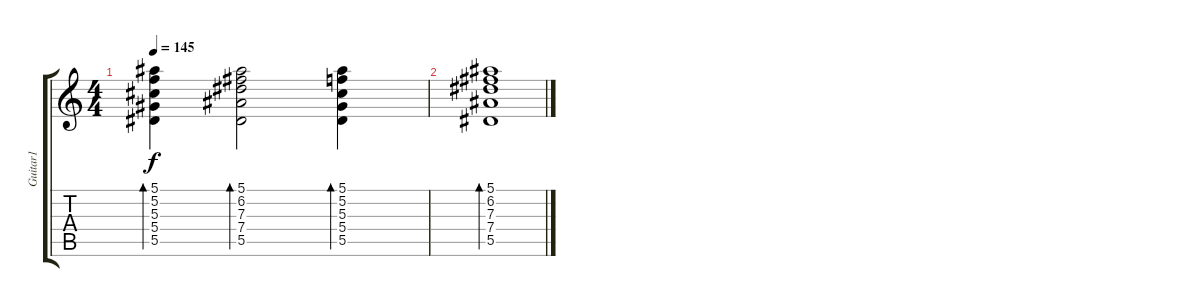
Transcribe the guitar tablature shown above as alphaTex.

\track ("Guitar1" "Guitar1") {instrument electricguitarmuted}
\staff {score tabs}
\tuning (F4 C4 Ab3 Eb3 Bb2 F2) {hide}
\ts (4 4)
\tempo 145
\clef g2
\ks c
(5.1 5.2 5.3 5.4 5.5).4{bd 120 dy f} (5.1 6.2 7.3 7.4 5.5).2{bd 120} (5.1 5.2 5.3 5.4 5.5).4{bd 120} |
(5.1 6.2 7.3 7.4 5.5).1{bd 480}
